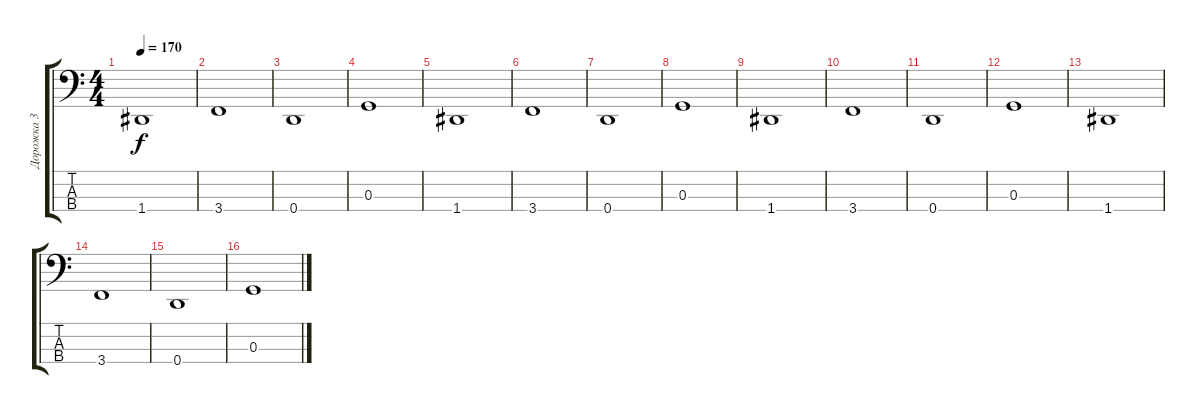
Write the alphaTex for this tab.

\track ("Дорожка 3" "Дорожка 3") {instrument electricbassfinger}
\staff {score tabs}
\tuning (F2 C2 G1 D1) {hide}
\ts (4 4)
\tempo 170
\clef f4
\ks c
1.4.1{dy f} |
3.4.1 |
0.4.1 |
0.3.1 |
1.4.1 |
3.4.1 |
0.4.1 |
0.3.1 |
1.4.1 |
3.4.1 |
0.4.1 |
0.3.1 |
1.4.1 |
3.4.1 |
0.4.1 |
0.3.1
